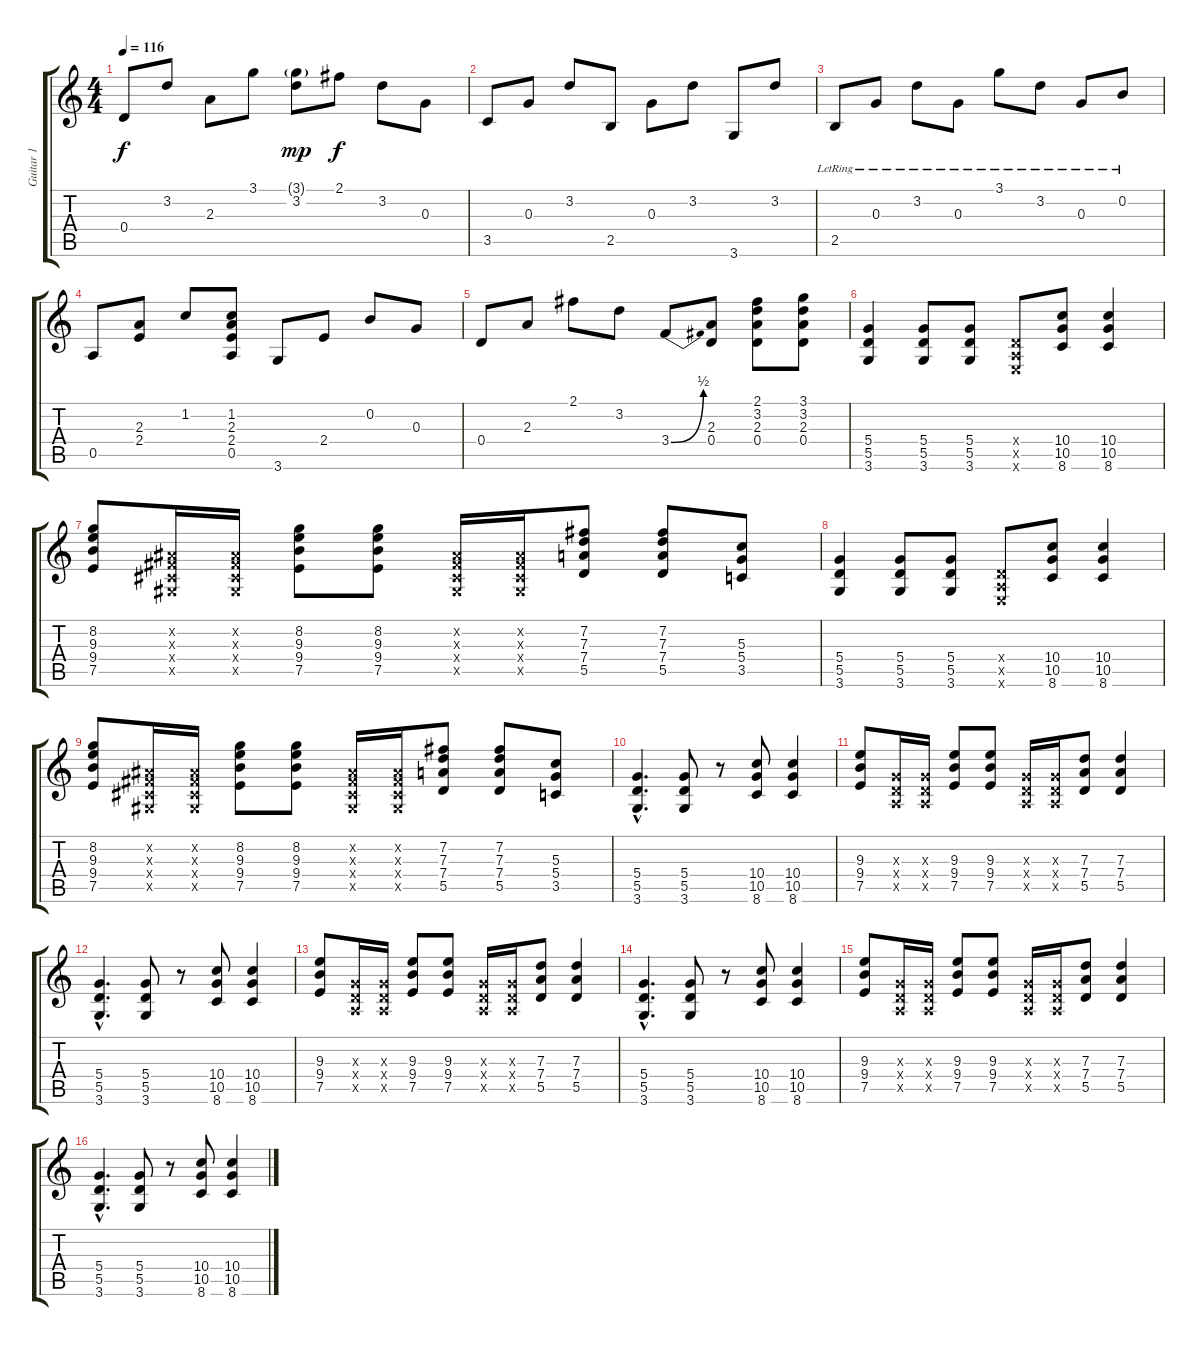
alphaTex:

\track ("Guitar 1" "Guitar 1") {instrument acousticguitarsteel}
\staff {score tabs}
\tuning (E4 B3 G3 D3 A2 E2) {hide}
\ts (4 4)
\tempo 116
\clef g2
\ks c
0.4.8{dy f volume 13} 3.2.8 2.3.8 3.1.8 (3.1{g} 3.2).8{dy mp} 2.1.8{dy f} 3.2.8 0.3.8 |
3.5.8 0.3.8 3.2.8 2.5.8 0.3.8 3.2.8 3.6.8 3.2.8 |
2.5{lr}.8 0.3{lr}.8 3.2{lr}.8 0.3{lr}.8 3.1{lr}.8 3.2{lr}.8 0.3{lr}.8 0.2{lr}.8 |
0.5.8{volume 13} (2.3 2.4).8 1.2.8 (1.2 2.3 2.4 0.5).8 3.6.8 2.4.8 0.2.8 0.3.8 |
0.4.8 2.3.8 2.1.8 3.2.8 3.4{be (bend 0 0 60 2)}.8 (2.3 0.4).8 (2.1 3.2 2.3 0.4).8 (3.1 3.2 2.3 0.4).8 |
(5.4 5.5 3.6).4{volume 13 instrument acousticguitarsteel} (5.4 5.5 3.6).8 (5.4 5.5 3.6).8 (0.4{x} 0.5{x} 0.6{x}).8 (10.4 10.5 8.6).8 (10.4 10.5 8.6).4 |
(8.2 9.3 9.4 7.5).8 (-1.2{x} -1.3{x} -1.4{x} -1.5{x}).16 (-1.2{x} -1.3{x} -1.4{x} -1.5{x}).16 (8.2 9.3 9.4 7.5).8 (8.2 9.3 9.4 7.5).8 (-1.2{x} -1.3{x} -1.4{x} -1.5{x}).16 (-1.2{x} -1.3{x} -1.4{x} -1.5{x}).16 (7.2 7.3 7.4 5.5).8 (7.2 7.3 7.4 5.5).8 (5.3 5.4 3.5).8 |
(5.4 5.5 3.6).4 (5.4 5.5 3.6).8 (5.4 5.5 3.6).8 (0.4{x} 0.5{x} 0.6{x}).8 (10.4 10.5 8.6).8 (10.4 10.5 8.6).4 |
(8.2 9.3 9.4 7.5).8 (-1.2{x} -1.3{x} -1.4{x} -1.5{x}).16 (-1.2{x} -1.3{x} -1.4{x} -1.5{x}).16 (8.2 9.3 9.4 7.5).8 (8.2 9.3 9.4 7.5).8 (-1.2{x} -1.3{x} -1.4{x} -1.5{x}).16 (-1.2{x} -1.3{x} -1.4{x} -1.5{x}).16 (7.2 7.3 7.4 5.5).8 (7.2 7.3 7.4 5.5).8 (5.3 5.4 3.5).8 |
(5.4{hac} 5.5{hac} 3.6{hac}).4{d} (5.4 5.5 3.6).8 r.8 (10.4 10.5 8.6).8 (10.4 10.5 8.6).4 |
(9.3 9.4 7.5).8 (0.3{x} 0.4{x} 0.5{x}).16 (0.3{x} 0.4{x} 0.5{x}).16 (9.3 9.4 7.5).8 (9.3 9.4 7.5).8 (0.3{x} 0.4{x} 0.5{x}).16 (0.3{x} 0.4{x} 0.5{x}).16 (7.3 7.4 5.5).8 (7.3 7.4 5.5).4 |
(5.4{hac} 5.5{hac} 3.6{hac}).4{d} (5.4 5.5 3.6).8 r.8 (10.4 10.5 8.6).8 (10.4 10.5 8.6).4 |
(9.3 9.4 7.5).8 (0.3{x} 0.4{x} 0.5{x}).16 (0.3{x} 0.4{x} 0.5{x}).16 (9.3 9.4 7.5).8 (9.3 9.4 7.5).8 (0.3{x} 0.4{x} 0.5{x}).16 (0.3{x} 0.4{x} 0.5{x}).16 (7.3 7.4 5.5).8 (7.3 7.4 5.5).4 |
(5.4{hac} 5.5{hac} 3.6{hac}).4{d} (5.4 5.5 3.6).8 r.8 (10.4 10.5 8.6).8 (10.4 10.5 8.6).4 |
(9.3 9.4 7.5).8 (0.3{x} 0.4{x} 0.5{x}).16 (0.3{x} 0.4{x} 0.5{x}).16 (9.3 9.4 7.5).8 (9.3 9.4 7.5).8 (0.3{x} 0.4{x} 0.5{x}).16 (0.3{x} 0.4{x} 0.5{x}).16 (7.3 7.4 5.5).8 (7.3 7.4 5.5).4 |
(5.4{hac} 5.5{hac} 3.6{hac}).4{d} (5.4 5.5 3.6).8 r.8 (10.4 10.5 8.6).8 (10.4 10.5 8.6).4
